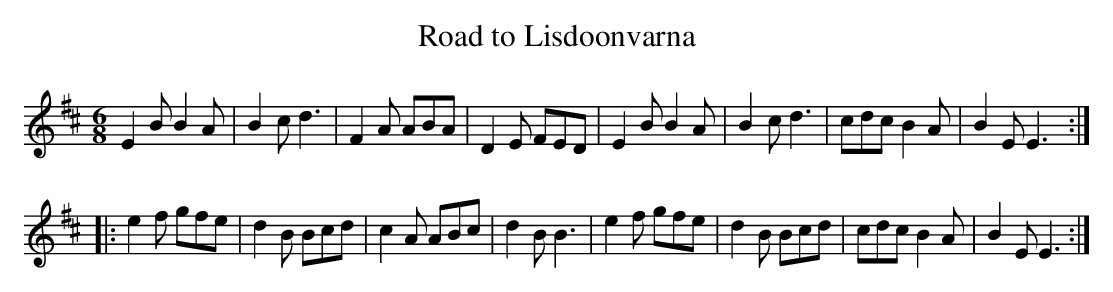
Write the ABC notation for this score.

X:1
T:Road to Lisdoonvarna
M:6/8
K:Edor
E2B B2A | B2c d3 | F2A ABA | D2E FED | E2B B2A | B2c d3 | cdc B2A | B2E E3 ::
e2f gfe | d2B Bcd | c2A ABc | d2B B3 | e2f gfe | d2B Bcd | cdc B2A | B2E E3 :|
